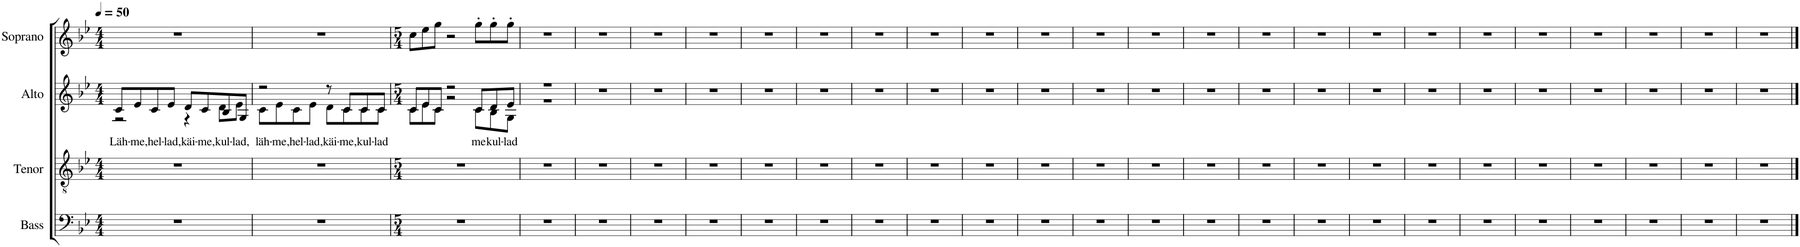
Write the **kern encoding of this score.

**kern	**kern	**kern	**text	**kern
*part4	*part3	*part2	*part2	*part1
*staff4	*staff3	*staff2	*staff2	*staff1
*I"Bass	*I"Tenor	*I"Alto	*	*I"Soprano
*I'B.	*I'T.	*I'A.	*	*I'S.
*clefF4	*clefGv2	*clefG2	*	*clefG2
*k[b-e-]	*k[b-e-]	*k[b-e-]	*	*k[b-e-]
*M4/4	*M4/4	*M4/4	*	*M4/4
*MM50	*MM50	*MM50	*	*MM50
=1	=1	=1	=1	=1
!	!	!	!LO:LY:b	!
*	*	*^	*	*
1r	1r	8c/L	2r	Läh-	1r
!	!	!	!	!LO:LY:b	!
.	.	8e-/	.	-me,	.
!	!	!	!	!LO:LY:b	!
.	.	8c/	.	hel-	.
!	!	!	!	!LO:LY:b	!
.	.	8e-/J	.	-lad,	.
!	!	!	!	!LO:LY:b	!
.	.	8d/L	4r	käi-	.
!	!	!	!	!LO:LY:b	!
.	.	8c/	.	-me,	.
!	!	!	!	!LO:LY:b	!
.	.	8B-/	8d\L	kul-	.
!	!	!	!	!LO:LY:b	!
.	.	8G/J	8e-\J	-lad,	.
=2	=2	=2	=2	=2	=2
!	!	!	!	!LO:LY:b	!
1r	1r	2r	8c\L	läh-	1r
!	!	!	!	!LO:LY:b	!
.	.	.	8e-\	-me,	.
!	!	!	!	!LO:LY:b	!
.	.	.	8c\	hel-	.
!	!	!	!	!LO:LY:b	!
.	.	.	8e-\J	-lad,	.
!	!	!	!	!LO:LY:b	!
.	.	8r	8d\L	käi-	.
!	!	!	!	!LO:LY:b	!
.	.	8c/L	8c\	-me,	.
!	!	!	!	!LO:LY:b	!
.	.	8c/	8c\	kul-	.
!	!	!	!	!LO:LY:b	!
.	.	8c/J	8c\J	-lad	.
=3	=3	=3	=3	=3	=3
*M5/4	*M5/4	*M5/4	*	*	*M5/4
4%5r	4%5r	8c/L	8c\L	.	8cc\L
.	.	8e-/	8e-\	.	8ee-\
.	.	8c/J	8c\J	.	8gg\J
.	.	2r	2r	.	2r
!	!	!	!	!LO:LY:b	!
.	.	8c/L	8c\L	me	8gg'\L
!	!	!	!	!LO:LY:b	!
.	.	8d/	8B-\	kul-	8gg'\
!	!	!	!	!LO:LY:b	!
.	.	8e-/J	8G\J	-lad	8gg'\J
=4	=4	=4	=4	=4	=4
4%5r	4%5r	4%5r	4%5r	.	4%5r
*	*	*v	*v	*	*
=5	=5	=5	=5	=5
4%5r	4%5r	4%5r	.	4%5r
=6	=6	=6	=6	=6
4%5r	4%5r	4%5r	.	4%5r
=7	=7	=7	=7	=7
4%5r	4%5r	4%5r	.	4%5r
=8	=8	=8	=8	=8
4%5r	4%5r	4%5r	.	4%5r
=9	=9	=9	=9	=9
4%5r	4%5r	4%5r	.	4%5r
=10	=10	=10	=10	=10
4%5r	4%5r	4%5r	.	4%5r
=11	=11	=11	=11	=11
4%5r	4%5r	4%5r	.	4%5r
=12	=12	=12	=12	=12
4%5r	4%5r	4%5r	.	4%5r
=13	=13	=13	=13	=13
4%5r	4%5r	4%5r	.	4%5r
=14	=14	=14	=14	=14
4%5r	4%5r	4%5r	.	4%5r
=15	=15	=15	=15	=15
4%5r	4%5r	4%5r	.	4%5r
=16	=16	=16	=16	=16
4%5r	4%5r	4%5r	.	4%5r
=17	=17	=17	=17	=17
4%5r	4%5r	4%5r	.	4%5r
=18	=18	=18	=18	=18
4%5r	4%5r	4%5r	.	4%5r
=19	=19	=19	=19	=19
4%5r	4%5r	4%5r	.	4%5r
=20	=20	=20	=20	=20
4%5r	4%5r	4%5r	.	4%5r
=21	=21	=21	=21	=21
4%5r	4%5r	4%5r	.	4%5r
=22	=22	=22	=22	=22
4%5r	4%5r	4%5r	.	4%5r
=23	=23	=23	=23	=23
4%5r	4%5r	4%5r	.	4%5r
=24	=24	=24	=24	=24
4%5r	4%5r	4%5r	.	4%5r
=25	=25	=25	=25	=25
4%5r	4%5r	4%5r	.	4%5r
=26	=26	=26	=26	=26
4%5r	4%5r	4%5r	.	4%5r
==	==	==	==	==
*-	*-	*-	*-	*-
